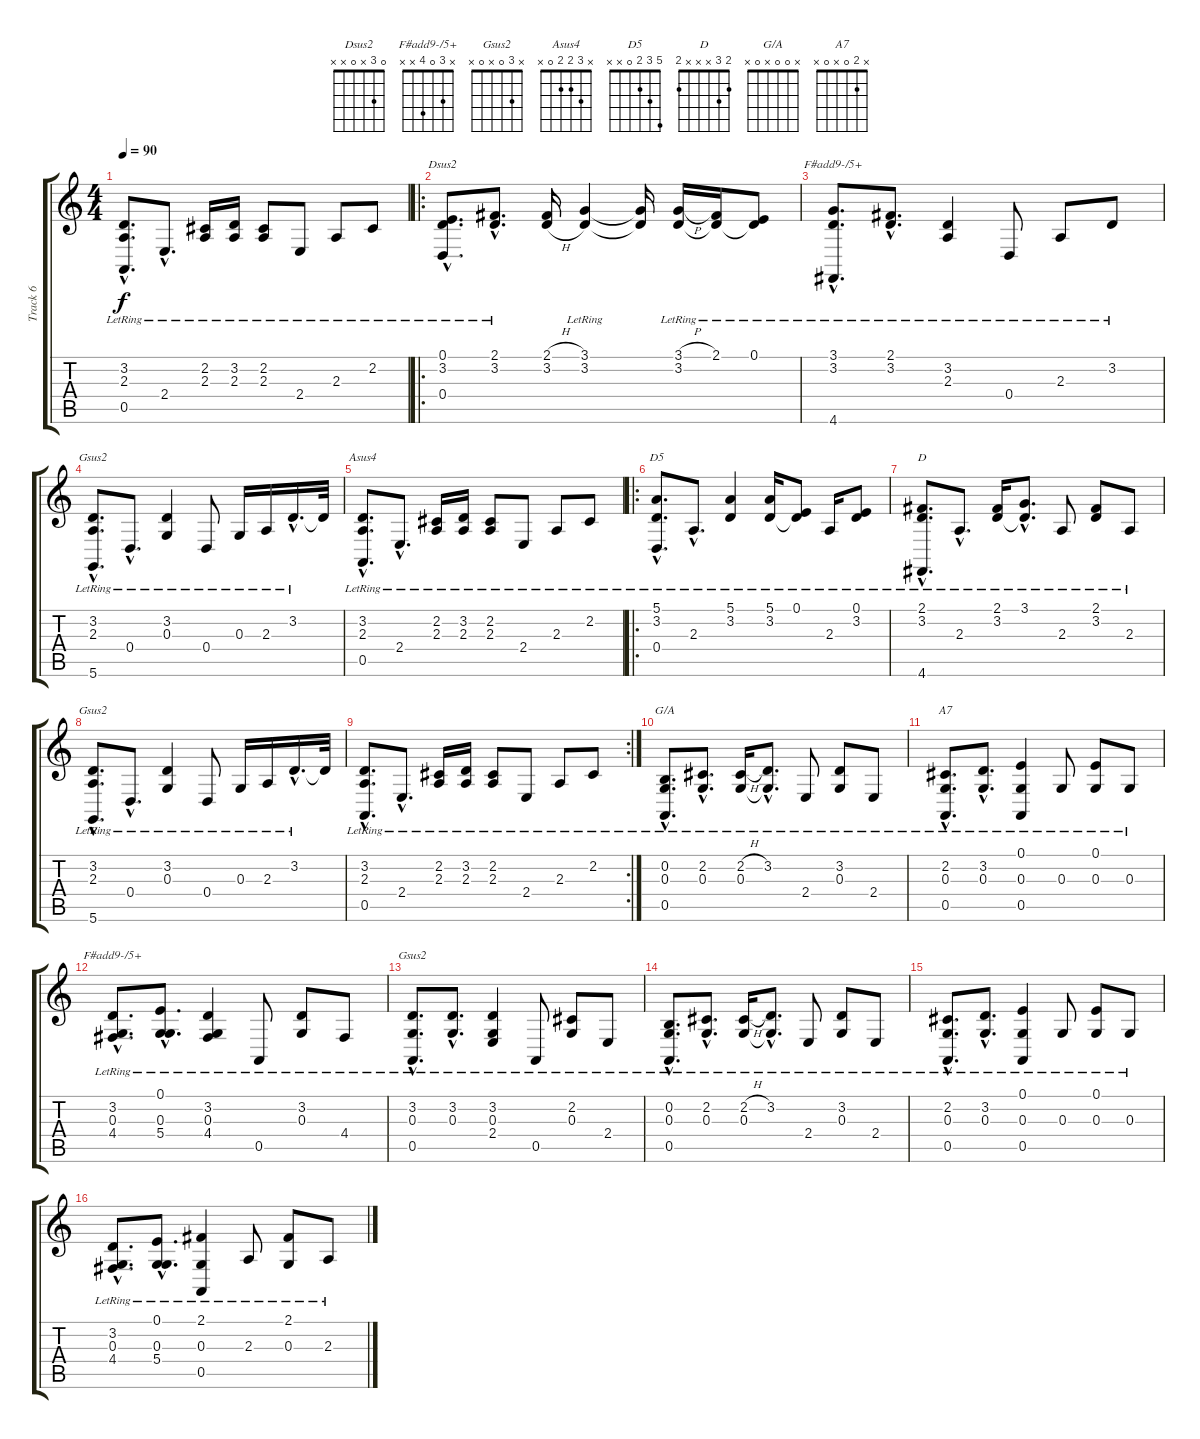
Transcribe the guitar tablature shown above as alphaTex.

\track ("Track 6" "Track 6") {instrument brightacousticpiano}
\staff {score tabs}
\tuning (E4 B3 G3 D3 A2 D2) {hide}
\chord ("Dsus2" 0 3 x 0 x x)
\chord ("F#add9-/5+" 3 3 x x x 2)
\chord ("Gsus2" x 3 2 x x 3)
\chord ("Asus4" x 3 2 2 0 x)
\chord ("D5" 5 3 2 0 x x)
\chord ("D" 2 3 x x x 2)
\chord ("Gsus2" x 3 2 0 x 3)
\chord ("G/A" x 0 0 x 0 x)
\chord ("A7" x 2 0 x 0 x)
\chord ("F#add9-/5+" x 3 0 4 x x)
\chord ("Gsus2" x 3 0 x 0 x)
\ts (4 4)
\tempo 90
\clef g2
\ks c
(3.2{hac lr} 2.3{hac lr} 0.5{hac lr}).8{d dy f} 2.4{hac lr}.8{d} (2.2{lr} 2.3{lr}).16 (3.2{lr} 2.3{lr}).16 (2.2{lr} 2.3{lr}).8 2.4{lr}.8 2.3{lr}.8 2.2{lr}.8 |
\ro
(0.1{hac lr} 3.2{hac lr} 0.4{hac lr}).8{d ch "Dsus2"} (2.1{hac lr} 3.2{hac lr}).8{d} (2.1{h} 3.2{h}).16 (3.1{lr} 3.2{lr}).4 (3.1{t} 3.2{t}).16 (3.1{h} 3.2{lr}).16 (2.1{lr} 3.2{t}).16 (0.1{lr} 3.2{t}).8 |
(3.1{hac lr} 3.2{hac lr} 4.6{hac lr}).8{d ch "F#add9-/5+"} (2.1{hac lr} 3.2{hac lr}).8{d} (3.2{lr} 2.3{lr}).4 0.4{lr}.8 2.3{lr}.8 3.2{lr}.8 |
(3.2{hac lr} 2.3{hac lr} 5.6{hac lr}).8{d ch "Gsus2"} 0.4{hac lr}.8{d} (3.2{lr} 0.3{lr}).4 0.4{lr}.8 0.3{lr}.16 2.3{lr}.16 3.2{hac lr}.16{d} 3.2{t}.32 |
(3.2{hac lr} 2.3{hac lr} 0.5{hac lr}).8{d ch "Asus4"} 2.4{hac lr}.8{d} (2.2{lr} 2.3{lr}).16 (3.2{lr} 2.3{lr}).16 (2.2{lr} 2.3{lr}).8 2.4{lr}.8 2.3{lr}.8 2.2{lr}.8 |
\ro
(5.1{hac lr} 3.2{hac lr} 0.4{hac lr}).8{d ch "D5"} 2.3{hac lr}.8{d} (5.1{lr} 3.2{lr}).4 (5.1{lr} 3.2{lr}).16 (0.1{lr} 3.2{t}).8 2.3{lr}.16 (0.1{lr} 3.2{lr}).8 |
(2.1{hac lr} 3.2{hac lr} 4.6{hac lr}).8{d ch "D"} 2.3{hac lr}.8{d} (2.1{lr} 3.2{lr}).16 (3.1{hac lr} 3.2{hac t}).8{d} 2.3{lr}.8 (2.1{lr} 3.2{lr}).8 2.3{lr}.8 |
(3.2{hac lr} 2.3{hac lr} 5.6{hac lr}).8{d ch "Gsus2"} 0.4{hac lr}.8{d} (3.2{lr} 0.3{lr}).4 0.4{lr}.8 0.3{lr}.16 2.3{lr}.16 3.2{hac lr}.16{d} 3.2{t}.32 |
\rc 2
(3.2{hac lr} 2.3{hac lr} 0.5{hac lr}).8{d} 2.4{hac lr}.8{d} (2.2{lr} 2.3{lr}).16 (3.2{lr} 2.3{lr}).16 (2.2{lr} 2.3{lr}).8 2.4{lr}.8 2.3{lr}.8 2.2{lr}.8 |
(0.2{hac lr} 0.3{hac lr} 0.5{hac lr}).8{d ch "G/A"} (2.2{hac lr} 0.3{hac lr}).8{d} (2.2{h} 0.3{lr}).16 (3.2{hac lr} 0.3{hac t}).8{d} 2.4{lr}.8 (3.2{lr} 0.3{lr}).8 2.4{lr}.8 |
(2.2{hac lr} 0.3{hac lr} 0.5{hac lr}).8{d ch "A7"} (3.2{hac lr} 0.3{hac lr}).8{d} (0.1{lr} 0.3{lr} 0.5{lr}).4 0.3{lr}.8 (0.1{lr} 0.3{lr}).8 0.3{lr}.8 |
(3.2{hac lr} 0.3{hac lr} 4.4{hac lr}).8{d ch "F#add9-/5+"} (0.1{hac lr} 0.3{hac lr} 5.4{hac lr}).8{d} (3.2{lr} 0.3{lr} 4.4{lr}).4 0.5{lr}.8 (3.2{lr} 0.3{lr}).8 4.4{lr}.8 |
(3.2{hac lr} 0.3{hac lr} 0.5{hac lr}).8{d ch "Gsus2"} (3.2{hac lr} 0.3{hac lr}).8{d} (3.2{lr} 0.3{lr} 2.4{lr}).4 0.5{lr}.8 (2.2{lr} 0.3{lr}).8 2.4{lr}.8 |
(0.2{hac lr} 0.3{hac lr} 0.5{hac lr}).8{d} (2.2{hac lr} 0.3{hac lr}).8{d} (2.2{h} 0.3{lr}).16 (3.2{hac lr} 0.3{hac t}).8{d} 2.4{lr}.8 (3.2{lr} 0.3{lr}).8 2.4{lr}.8 |
(2.2{hac lr} 0.3{hac lr} 0.5{hac lr}).8{d} (3.2{hac lr} 0.3{hac lr}).8{d} (0.1{lr} 0.3{lr} 0.5{lr}).4 0.3{lr}.8 (0.1{lr} 0.3{lr}).8 0.3{lr}.8 |
(3.2{hac lr} 0.3{hac lr} 4.4{hac lr}).8{d} (0.1{hac lr} 0.3{hac lr} 5.4{hac lr}).8{d} (2.1{lr} 0.3{lr} 0.5{lr}).4 2.3{lr}.8 (2.1{lr} 0.3{lr}).8 2.3{lr}.8
